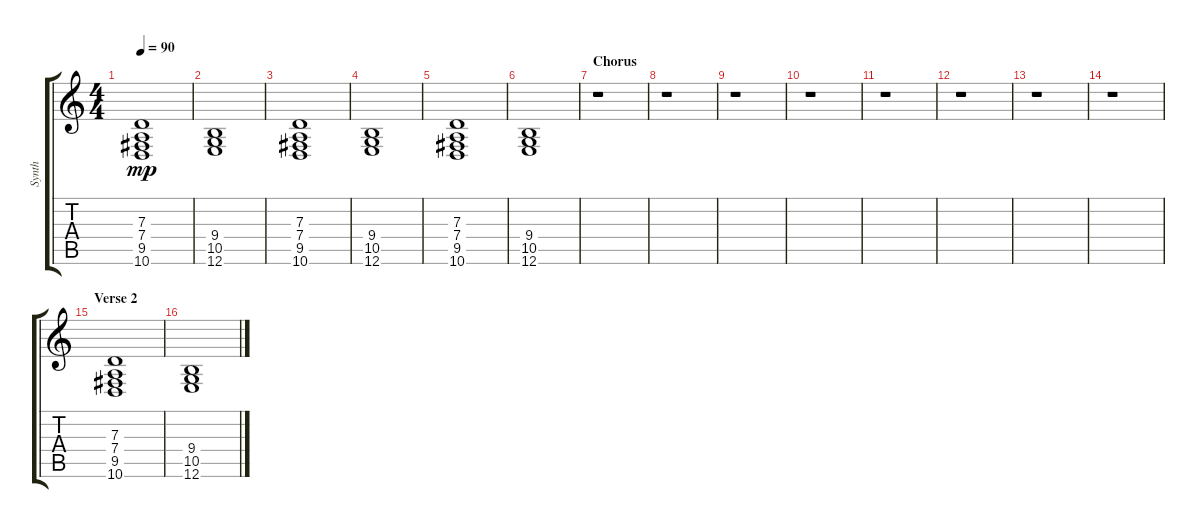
\track ("Synth" "Synth") {instrument pad2warm}
\staff {score tabs}
\tuning (E4 B3 G3 D3 A2 E2) {hide}
\ts (4 4)
\tempo 90
\clef g2
\ks c
(7.3 7.4 9.5 10.6).1{dy mp} |
(9.4 10.5 12.6).1 |
(7.3 7.4 9.5 10.6).1 |
(9.4 10.5 12.6).1 |
(7.3 7.4 9.5 10.6).1 |
(9.4 10.5 12.6).1 |
\section ("" "Chorus")
r.1 |
r.1 |
r.1 |
r.1 |
r.1 |
r.1 |
r.1 |
r.1 |
\section ("" "Verse 2")
(7.3 7.4 9.5 10.6).1 |
(9.4 10.5 12.6).1
